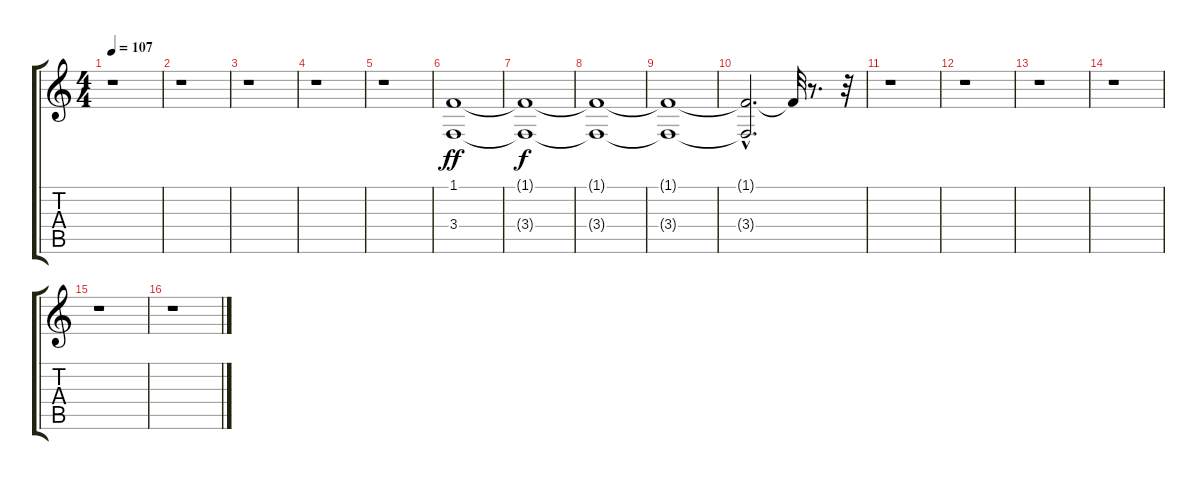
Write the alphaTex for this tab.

\track "" {instrument synthstrings2}
\staff {score tabs}
\tuning (E4 B3 G3 D3 A2 E2) {hide}
\ts (4 4)
\tempo 107
\clef g2
\ks c
r.1{dy f} |
r.1 |
r.1 |
r.1 |
r.1 |
(1.1 3.4).1{dy ff volume 8 balance 8} |
(1.1{t} 3.4{t}).1{dy f} |
(1.1{t} 3.4{t}).1 |
(1.1{t} 3.4{t}).1 |
(1.1{hac t} 3.4{hac t}).2{d} 1.1{t}.32 r.8{d} r.32 |
r.1 |
r.1 |
r.1 |
r.1 |
r.1 |
r.1
